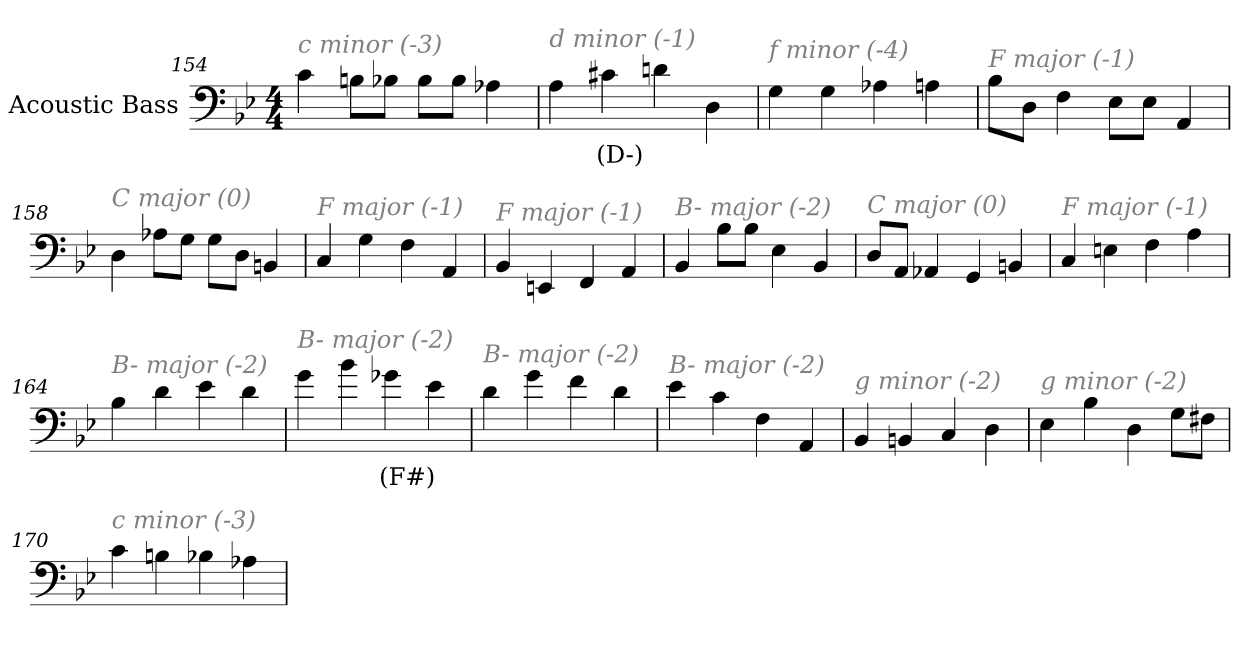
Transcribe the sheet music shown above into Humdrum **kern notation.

**kern	**text
*part1	*part1
*staff1	*staff1
*I"Acoustic Bass	*
*clefF4	*
*ITrd7c12	*
*k[b-e-]	*
*B-:	*
*M4/4	*
=154	=154
!LO:TX:i:color=#808080:t=c minor (-3)	!
4C	.
8BBnL	.
8BB-XJ	.
8BB-L	.
8BB-J	.
4AA-X	.
=155	=155
!LO:TX:i:color=#808080:t=d minor (-1)	!
4AA	.
4C#Xi	(D-)
4Dn	.
4DD	.
=156	=156
!LO:TX:i:color=#808080:t=f minor (-4)	!
4GG	.
4GG	.
4AA-X	.
4AAn	.
=157	=157
!LO:TX:i:color=#808080:t=F major (-1)	!
8BB-L	.
8DDJ	.
4FF	.
8EE-L	.
8EE-J	.
4AAA	.
=158	=158
!LO:TX:i:color=#808080:t=C major (0)	!
4DD	.
8AA-XL	.
8GGJ	.
8GGL	.
8DDJ	.
4BBBn	.
=159	=159
!LO:TX:i:color=#808080:t=F major (-1)	!
4CC	.
4GG	.
4FF	.
4AAA	.
=160	=160
!LO:TX:i:color=#808080:t=F major (-1)	!
4BBB-	.
4EEEn	.
4FFF	.
4AAA	.
=161	=161
!LO:TX:i:color=#808080:t=B- major (-2)	!
4BBB-	.
8BB-L	.
8BB-J	.
4EE-	.
4BBB-	.
=162	=162
!LO:TX:i:color=#808080:t=C major (0)	!
8DDL	.
8AAAJ	.
4AAA-X	.
4GGG	.
4BBBn	.
=163	=163
!LO:TX:i:color=#808080:t=F major (-1)	!
4CC	.
4EEn	.
4FF	.
4AA	.
=164	=164
!LO:TX:i:color=#808080:t=B- major (-2)	!
4BB-	.
4D	.
4E-	.
4D	.
=165	=165
!LO:TX:i:color=#808080:t=B- major (-2)	!
4G	.
4B-	.
4G-Xi	(F#)
4E-	.
=166	=166
!LO:TX:i:color=#808080:t=B- major (-2)	!
4D	.
4G	.
4F	.
4D	.
=167	=167
!LO:TX:i:color=#808080:t=B- major (-2)	!
4E-	.
4C	.
4FF	.
4AAA	.
=168	=168
!LO:TX:i:color=#808080:t=g minor (-2)	!
4BBB-	.
4BBBn	.
4CC	.
4DD	.
=169	=169
!LO:TX:i:color=#808080:t=g minor (-2)	!
4EE-	.
4BB-	.
4DD	.
8GGL	.
8FF#XJ	.
=170	=170
!LO:TX:i:color=#808080:t=c minor (-3)	!
4C	.
4BBn	.
4BB-X	.
4AA-X	.
=	=
*-	*-
